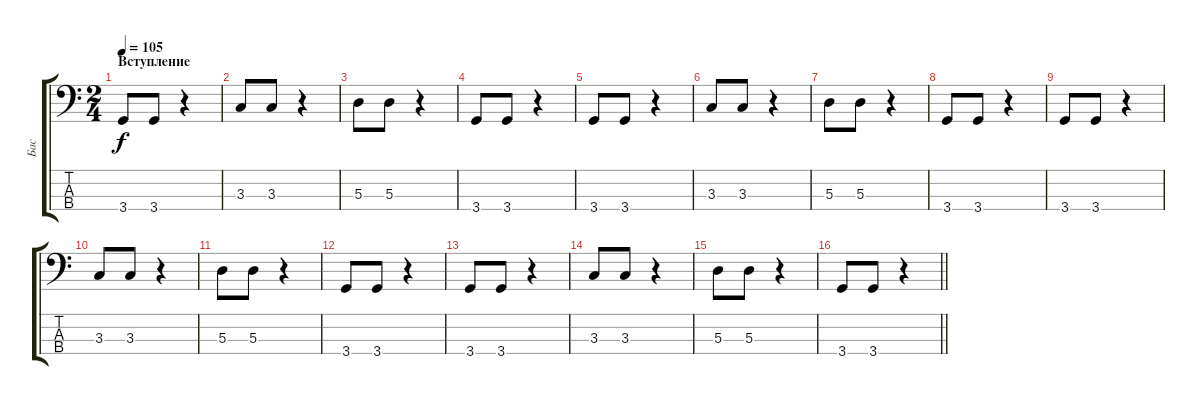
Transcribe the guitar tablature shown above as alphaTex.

\track ("Бас" "Бас") {instrument electricbassfinger}
\staff {score tabs}
\tuning (G2 D2 A1 E1) {hide}
\ts (2 4)
\section ("" "Вступление")
\tempo 105
\clef f4
\ks c
3.4.8{dy f instrument electricbassfinger} 3.4.8 r.4 |
3.3.8 3.3.8 r.4 |
5.3.8 5.3.8 r.4 |
3.4.8 3.4.8 r.4 |
3.4.8 3.4.8 r.4 |
3.3.8 3.3.8 r.4 |
5.3.8 5.3.8 r.4 |
3.4.8 3.4.8 r.4 |
3.4.8 3.4.8 r.4 |
3.3.8 3.3.8 r.4 |
5.3.8 5.3.8 r.4 |
3.4.8 3.4.8 r.4 |
3.4.8 3.4.8 r.4 |
3.3.8 3.3.8 r.4 |
5.3.8 5.3.8 r.4 |
\barLineRight lightlight
3.4.8 3.4.8 r.4
